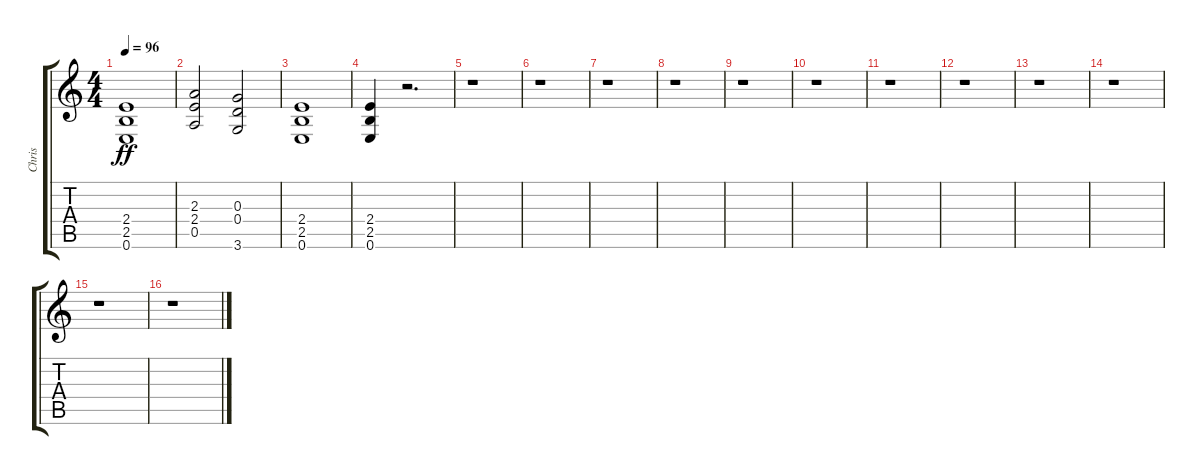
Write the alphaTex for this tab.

\track ("Chris" "Chris") {instrument distortionguitar}
\staff {score tabs}
\tuning (E4 B3 G3 D3 A2 E2) {hide}
\ts (4 4)
\tempo 96
\clef g2
\ks c
(2.4 2.5 0.6).1{dy ff} |
(2.3 2.4 0.5).2 (0.3 0.4 3.6).2 |
(2.4 2.5 0.6).1 |
(2.4 2.5 0.6).4 r.2{d} |
r.1 |
r.1 |
r.1 |
r.1 |
r.1 |
r.1 |
r.1 |
r.1 |
r.1 |
r.1 |
r.1 |
r.1
